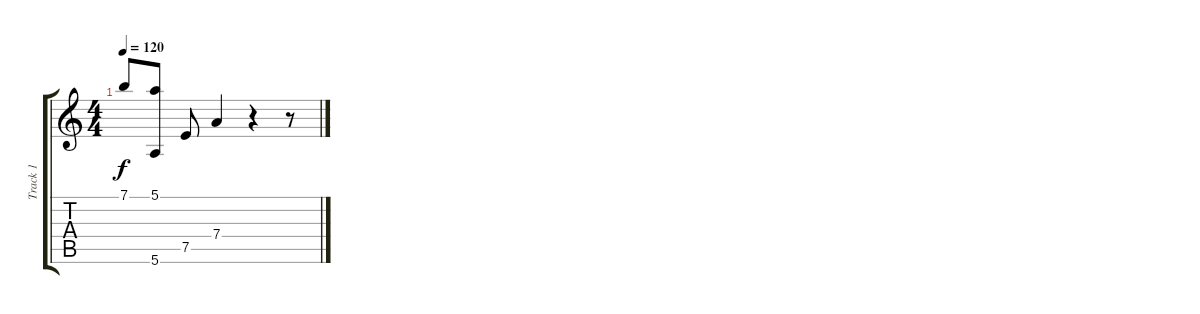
\track ("Track 1" "Track 1") {instrument acousticguitarsteel}
\staff {score tabs}
\tuning (E4 B3 G3 D3 A2 E2) {hide}
\ts (4 4)
\tempo 120
\clef g2
\ks c
7.1.8{dy f} (5.1 5.6).8 7.5.8 7.4.4 r.4 r.8
